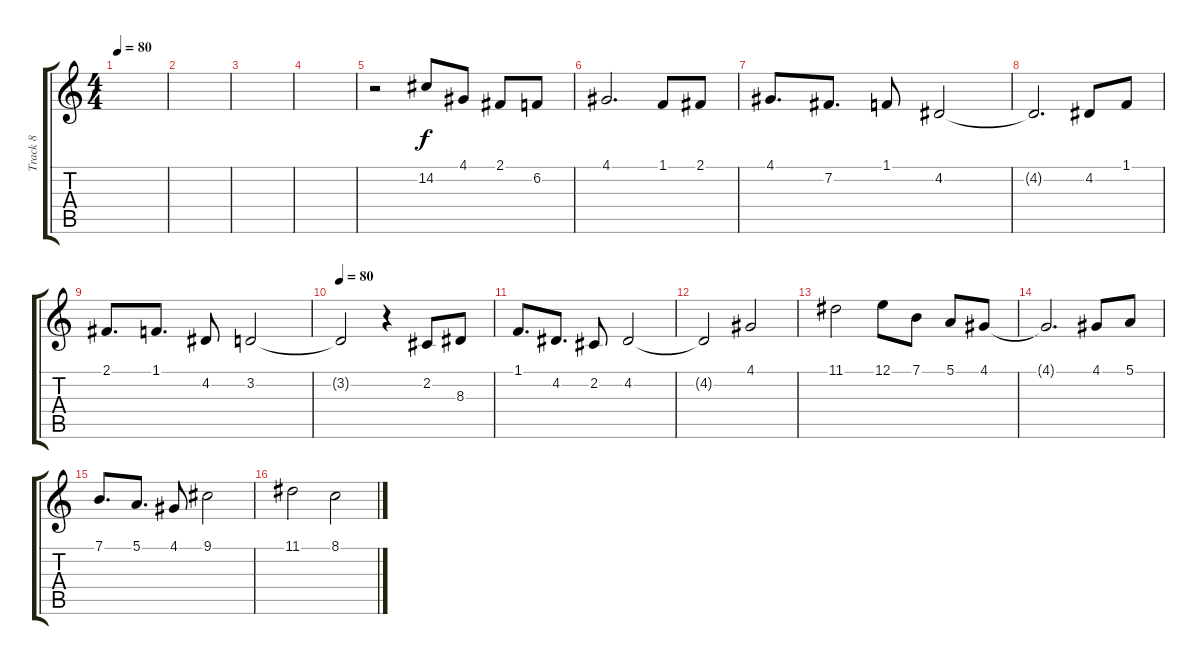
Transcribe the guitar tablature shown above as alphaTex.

\track ("Track 8" "Track 8") {instrument choiraahs}
\staff {score tabs}
\tuning (E4 B3 G3 D3 A2 E2) {hide}
\ts (4 4)
\tempo 80
\clef g2
\ks c
|
|
|
|
r.2 14.2.8 4.1.8 2.1.8 6.2.8 |
4.1.2{d} 1.1.8 2.1.8 |
4.1.8{d} 7.2.8{d} 1.1.8 4.2.2 |
4.2{t}.2{d} 4.2.8 1.1.8 |
2.1.8{d} 1.1.8{d} 4.2.8 3.2.2 |
\tempo 80
3.2{t}.2 r.4 2.2.8 8.3.8 |
1.1.8{d} 4.2.8{d} 2.2.8 4.2.2 |
4.2{t}.2 4.1.2 |
11.1.2 12.1.8 7.1.8 5.1.8 4.1.8 |
4.1{t}.2{d} 4.1.8 5.1.8 |
7.1.8{d} 5.1.8{d} 4.1.8 9.1.2 |
11.1.2 8.1.2
